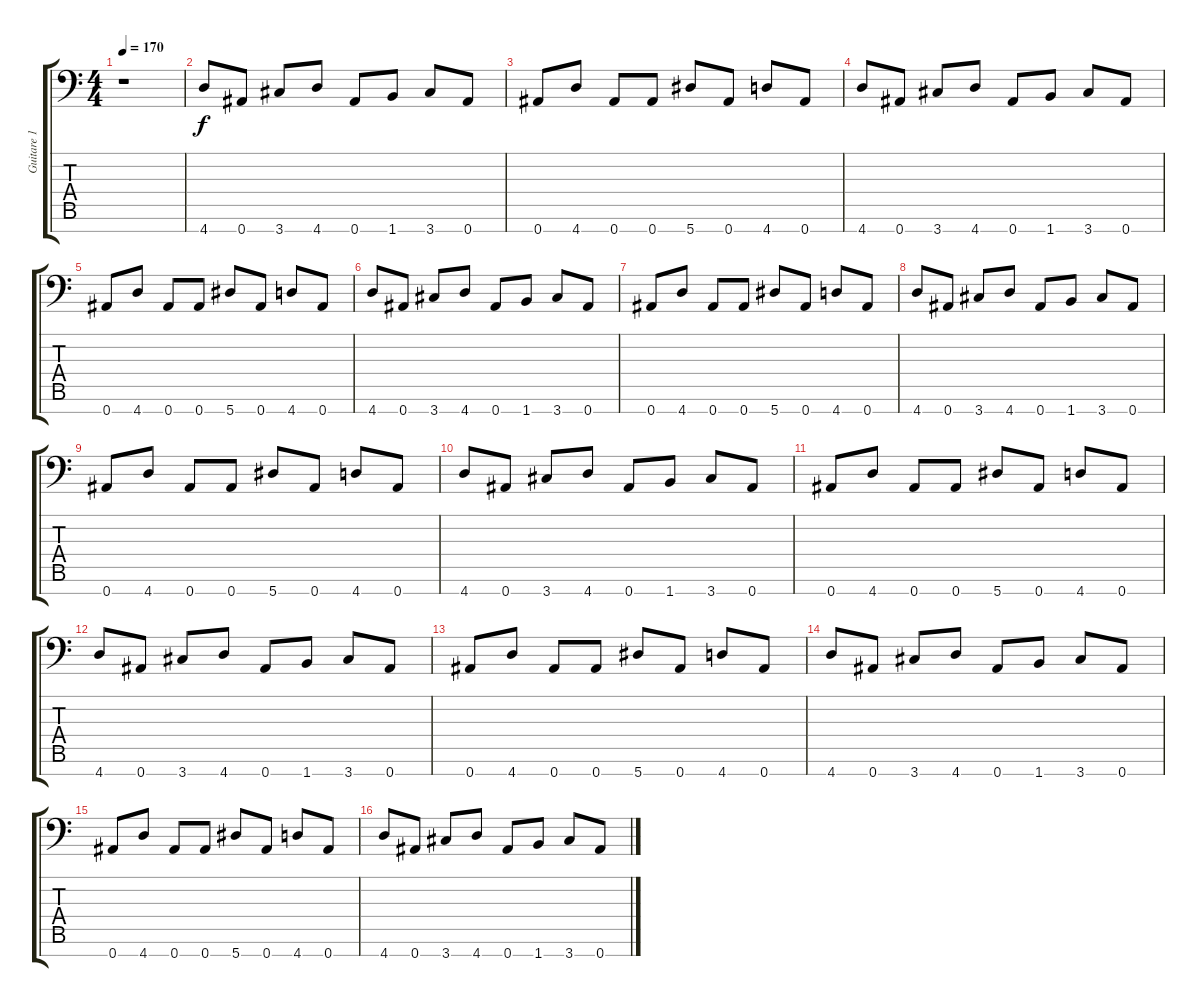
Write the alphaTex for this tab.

\track ("Guitare 1" "Guitare 1") {instrument distortionguitar}
\staff {score tabs}
\tuning (Eb4 Bb3 Gb3 Db3 Ab2 Db2 Bb1) {hide}
\ts (4 4)
\tempo 170
\clef f4
\ks c
r.1{dy f} |
4.7.8 0.7.8 3.7.8 4.7.8 0.7.8 1.7.8 3.7.8 0.7.8 |
0.7.8 4.7.8 0.7.8 0.7.8 5.7.8 0.7.8 4.7.8 0.7.8 |
4.7.8 0.7.8 3.7.8 4.7.8 0.7.8 1.7.8 3.7.8 0.7.8 |
0.7.8 4.7.8 0.7.8 0.7.8 5.7.8 0.7.8 4.7.8 0.7.8 |
4.7.8 0.7.8 3.7.8 4.7.8 0.7.8 1.7.8 3.7.8 0.7.8 |
0.7.8 4.7.8 0.7.8 0.7.8 5.7.8 0.7.8 4.7.8 0.7.8 |
4.7.8 0.7.8 3.7.8 4.7.8 0.7.8 1.7.8 3.7.8 0.7.8 |
0.7.8 4.7.8 0.7.8 0.7.8 5.7.8 0.7.8 4.7.8 0.7.8 |
4.7.8 0.7.8 3.7.8 4.7.8 0.7.8 1.7.8 3.7.8 0.7.8 |
0.7.8 4.7.8 0.7.8 0.7.8 5.7.8 0.7.8 4.7.8 0.7.8 |
4.7.8 0.7.8 3.7.8 4.7.8 0.7.8 1.7.8 3.7.8 0.7.8 |
0.7.8 4.7.8 0.7.8 0.7.8 5.7.8 0.7.8 4.7.8 0.7.8 |
4.7.8 0.7.8 3.7.8 4.7.8 0.7.8 1.7.8 3.7.8 0.7.8 |
0.7.8 4.7.8 0.7.8 0.7.8 5.7.8 0.7.8 4.7.8 0.7.8 |
4.7.8 0.7.8 3.7.8 4.7.8 0.7.8 1.7.8 3.7.8 0.7.8
